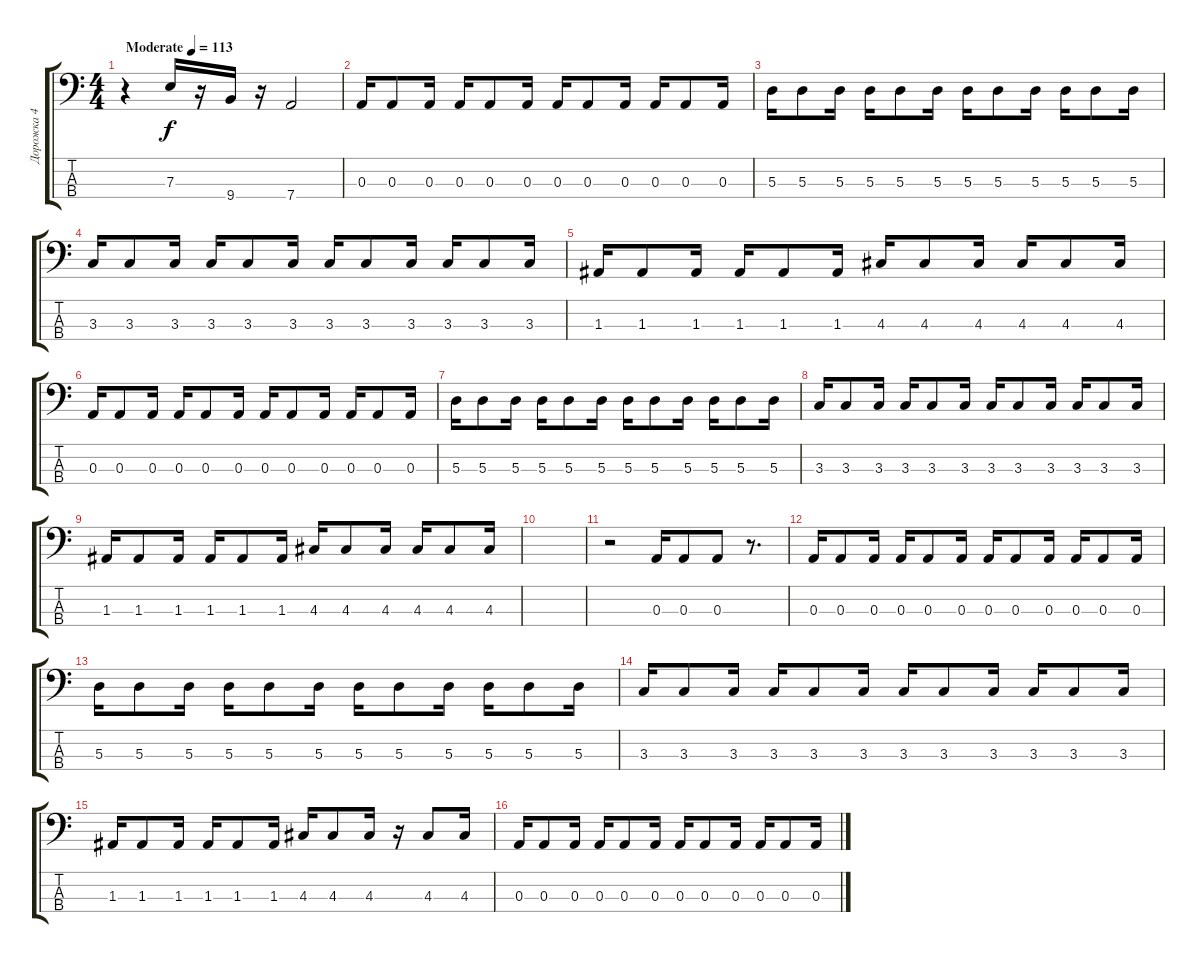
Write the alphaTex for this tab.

\track ("Дорожка 4" "Дорожка 4") {instrument electricbassfinger}
\staff {score tabs}
\tuning (G2 D2 A1 D1) {hide}
\ts (4 4)
\tempo (113 "Moderate")
\clef f4
\ks c
r.4{dy f instrument electricbasspick} 7.3.16 r.16 9.4.16 r.16 7.4.2 |
0.3.16 0.3.8 0.3.16 0.3.16 0.3.8 0.3.16 0.3.16 0.3.8 0.3.16 0.3.16 0.3.8 0.3.16 |
5.3.16 5.3.8 5.3.16 5.3.16 5.3.8 5.3.16 5.3.16 5.3.8 5.3.16 5.3.16 5.3.8 5.3.16 |
3.3.16 3.3.8 3.3.16 3.3.16 3.3.8 3.3.16 3.3.16 3.3.8 3.3.16 3.3.16 3.3.8 3.3.16 |
1.3.16 1.3.8 1.3.16 1.3.16 1.3.8 1.3.16 4.3.16 4.3.8 4.3.16 4.3.16 4.3.8 4.3.16 |
0.3.16 0.3.8 0.3.16 0.3.16 0.3.8 0.3.16 0.3.16 0.3.8 0.3.16 0.3.16 0.3.8 0.3.16 |
5.3.16 5.3.8 5.3.16 5.3.16 5.3.8 5.3.16 5.3.16 5.3.8 5.3.16 5.3.16 5.3.8 5.3.16 |
3.3.16 3.3.8 3.3.16 3.3.16 3.3.8 3.3.16 3.3.16 3.3.8 3.3.16 3.3.16 3.3.8 3.3.16 |
1.3.16 1.3.8 1.3.16 1.3.16 1.3.8 1.3.16 4.3.16 4.3.8 4.3.16 4.3.16 4.3.8 4.3.16 |
|
r.2 0.3.16 0.3.8 0.3.8 r.8{d} |
0.3.16 0.3.8 0.3.16 0.3.16 0.3.8 0.3.16 0.3.16 0.3.8 0.3.16 0.3.16 0.3.8 0.3.16 |
5.3.16 5.3.8 5.3.16 5.3.16 5.3.8 5.3.16 5.3.16 5.3.8 5.3.16 5.3.16 5.3.8 5.3.16 |
3.3.16 3.3.8 3.3.16 3.3.16 3.3.8 3.3.16 3.3.16 3.3.8 3.3.16 3.3.16 3.3.8 3.3.16 |
1.3.16 1.3.8 1.3.16 1.3.16 1.3.8 1.3.16 4.3.16 4.3.8 4.3.16 r.16 4.3.8 4.3.16 |
0.3.16 0.3.8 0.3.16 0.3.16 0.3.8 0.3.16 0.3.16 0.3.8 0.3.16 0.3.16 0.3.8 0.3.16
